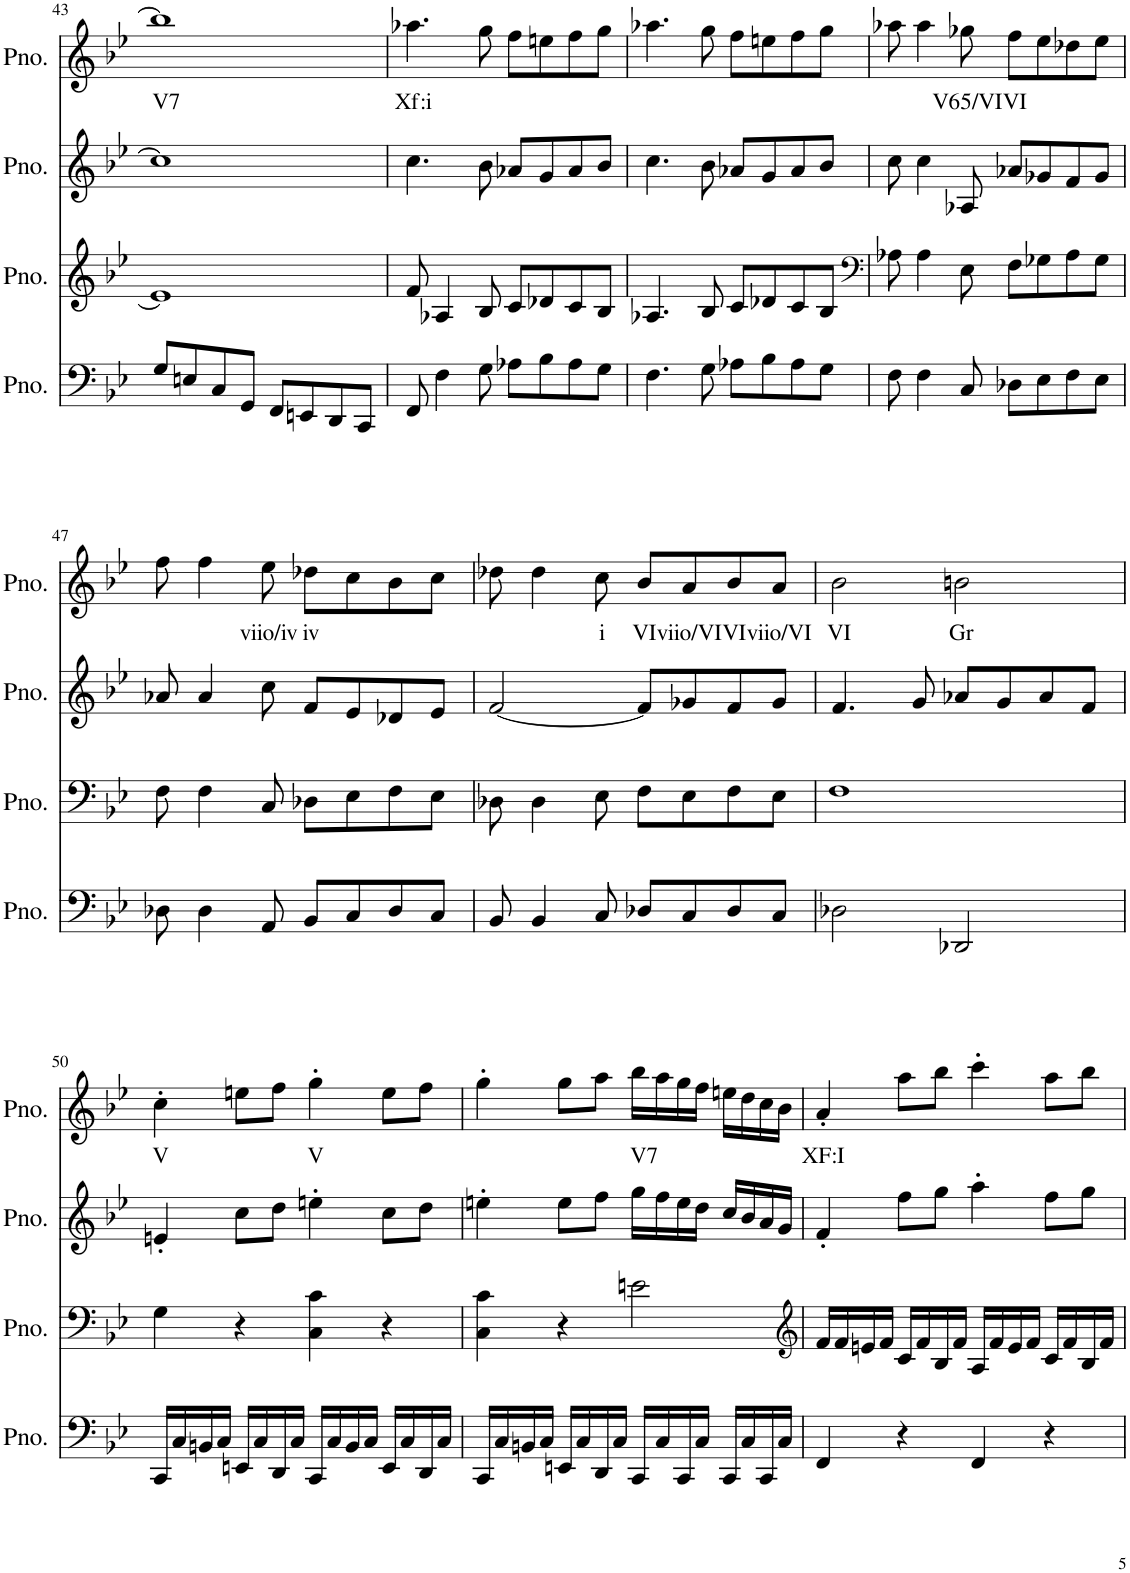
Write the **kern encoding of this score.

**kern	**kern	**kern	**kern	**text
*part4	*part3	*part2	*part1	*part1
*staff4	*staff3	*staff2	*staff1	*staff1
*I"Piano	*I"Piano	*I"Piano	*I"Piano, MIDI File Track 4 Ch4	*
*I'Pno.	*I'Pno.	*I'Pno.	*I'Pno.	*
!!LO:PB:g=z
*clefF4	*clefG2	*clefG2	*clefG2	*
*k[b-e-]	*k[b-e-]	*k[b-e-]	*k[b-e-]	*
*M4/4	*M4/4	*M4/4	*M4/4	*
=43	=43	=43	=43	=43
!	!	!	!	!LO:LY:b
8G/L	1e]	1cc]	1bb-]	V7
8En/	.	.	.	.
8C/	.	.	.	.
8GG/J	.	.	.	.
8FF/L	.	.	.	.
8EEn/	.	.	.	.
8DD/	.	.	.	.
8CC/J	.	.	.	.
=44	=44	=44	=44	=44
!	!	!	!	!LO:LY:b
8FF/	8f/	4.cc\	4.aa-X\	Xf:i
4F\	4A-X/	.	.	.
8G\	8B-/	8b-\	8gg\	.
8A-X\L	8c/L	8a-X/L	8ff\L	.
8B-\	8d-X/	8g/	8een\	.
8A-\	8c/	8a-/	8ff\	.
8G\J	8B-/J	8b-/J	8gg\J	.
=45	=45	=45	=45	=45
4.F\	4.A-X/	4.cc\	4.aa-X\	.
8G\	8B-/	8b-\	8gg\	.
8A-X\L	8c/L	8a-X/L	8ff\L	.
8B-\	8d-X/	8g/	8een\	.
8A-\	8c/	8a-/	8ff\	.
8G\J	8B-/J	8b-/J	8gg\J	.
=46	=46	=46	=46	=46
*	*clefF4	*	*	*
8F\	8A-X\	8cc\	8aa-X\	.
4F\	4A-\	4cc\	4aa-\	.
!	!	!	!	!LO:LY:b
8C/	8E-\	8A-X/	8gg-X\	V65/VI
!	!	!	!	!LO:LY:b
8D-X\L	8F\L	8a-X/L	8ff\L	VI
8E-\	8G-X\	8g-X/	8ee-\	.
8F\	8A-\	8f/	8dd-X\	.
8E-\J	8G-\J	8g-/J	8ee-\J	.
!!LO:LB:g=z
=47	=47	=47	=47	=47
8D-X\	8F\	8a-X/	8ff\	.
4D-\	4F\	4a-/	4ff\	.
!	!	!	!	!LO:LY:b
8AA/	8C/	8cc\	8ee-\	viio/iv
!	!	!	!	!LO:LY:b
8BB-/L	8D-X\L	8f/L	8dd-X\L	iv
8C/	8E-\	8e-/	8cc\	.
8D-/	8F\	8d-X/	8b-\	.
8C/J	8E-\J	8e-/J	8cc\J	.
=48	=48	=48	=48	=48
8BB-/	8D-X\	[2f/	8dd-X\	.
4BB-/	4D-\	.	4dd-\	.
!	!	!	!	!LO:LY:b
8C/	8E-\	.	8cc\	i
!	!	!	!	!LO:LY:b
8D-X/L	8F\L	8f/L]	8b-/L	VI
!	!	!	!	!LO:LY:b
8C/	8E-\	8g-X/	8a/	viio/VI
!	!	!	!	!LO:LY:b
8D-/	8F\	8f/	8b-/	VI
!	!	!	!	!LO:LY:b
8C/J	8E-\J	8g-/J	8a/J	viio/VI
=49	=49	=49	=49	=49
!	!	!	!	!LO:LY:b
2D-X\	1F	4.f/	2b-\	VI
.	.	8g/	.	.
!	!	!	!	!LO:LY:b
2DD-X/	.	8a-X/L	2bn\	Gr
.	.	8g/	.	.
.	.	8a-/	.	.
.	.	8f/J	.	.
!!LO:LB:g=z
=50	=50	=50	=50	=50
!	!	!	!	!LO:LY:b
16CC/LL	4G\	4en'/	4cc'\	V
16C/	.	.	.	.
16BBn/	.	.	.	.
16C/JJ	.	.	.	.
16EEn/LL	4r	8cc\L	8een\L	.
16C/	.	.	.	.
16DD/	.	8dd\J	8ff\J	.
16C/JJ	.	.	.	.
!	!	!	!	!LO:LY:b
16CC/LL	4C\ 4c\	4een'\	4gg'\	V
16C/	.	.	.	.
16BB/	.	.	.	.
16C/JJ	.	.	.	.
16EE/LL	4r	8cc\L	8ee\L	.
16C/	.	.	.	.
16DD/	.	8dd\J	8ff\J	.
16C/JJ	.	.	.	.
=51	=51	=51	=51	=51
16CC/LL	4C\ 4c\	4een'\	4gg'\	.
16C/	.	.	.	.
16BBn/	.	.	.	.
16C/JJ	.	.	.	.
16EEn/LL	4r	8ee\L	8gg\L	.
16C/	.	.	.	.
16DD/	.	8ff\J	8aa\J	.
16C/JJ	.	.	.	.
!	!	!	!	!LO:LY:b
16CC/LL	2en\	16gg\LL	16bb-\LL	V7
16C/	.	16ff\	16aa\	.
16CC/	.	16ee\	16gg\	.
16C/JJ	.	16dd\JJ	16ff\JJ	.
16CC/LL	.	16cc/LL	16een\LL	.
16C/	.	16b-/	16dd\	.
16CC/	.	16a/	16cc\	.
16C/JJ	.	16g/JJ	16b-\JJ	.
=52	=52	=52	=52	=52
*	*clefG2	*	*	*
!	!	!	!	!LO:LY:b
4FF/	16f/LL	4f'/	4a'/	XF:I
.	16f/	.	.	.
.	16en/	.	.	.
.	16f/JJ	.	.	.
4r	16c/LL	8ff\L	8aa\L	.
.	16f/	.	.	.
.	16B-/	8gg\J	8bb-\J	.
.	16f/JJ	.	.	.
4FF/	16A/LL	4aa'\	4ccc'\	.
.	16f/	.	.	.
.	16e/	.	.	.
.	16f/JJ	.	.	.
4r	16c/LL	8ff\L	8aa\L	.
.	16f/	.	.	.
.	16B-/	8gg\J	8bb-\J	.
.	16f/JJ	.	.	.
=	=	=	=	=
*-	*-	*-	*-	*-
